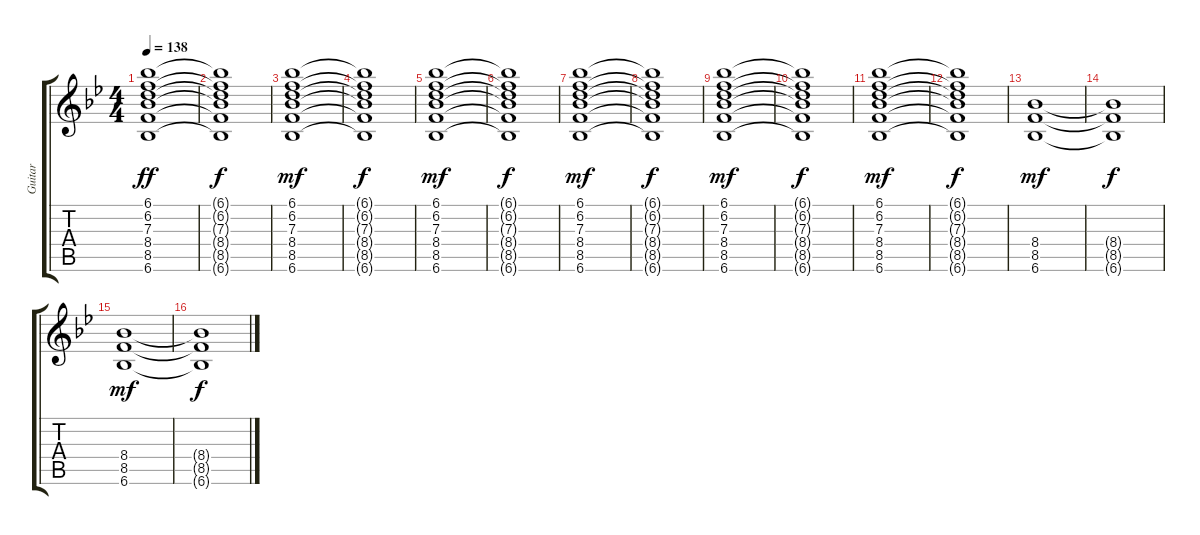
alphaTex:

\track ("Guitar" "Guitar") {instrument overdrivenguitar}
\staff {score tabs}
\tuning (E4 B3 G3 D3 A2 E2) {hide}
\ts (4 4)
\tempo 138
\clef g2
\ks bb
(6.1 6.2 7.3 8.4 8.5 6.6).1{dy ff} |
(6.1{t} 6.2{t} 7.3{t} 8.4{t} 8.5{t} 6.6{t}).1{dy f} |
(6.1 6.2 7.3 8.4 8.5 6.6).1{dy mf} |
(6.1{t} 6.2{t} 7.3{t} 8.4{t} 8.5{t} 6.6{t}).1{dy f} |
(6.1 6.2 7.3 8.4 8.5 6.6).1{dy mf} |
(6.1{t} 6.2{t} 7.3{t} 8.4{t} 8.5{t} 6.6{t}).1{dy f} |
(6.1 6.2 7.3 8.4 8.5 6.6).1{dy mf} |
(6.1{t} 6.2{t} 7.3{t} 8.4{t} 8.5{t} 6.6{t}).1{dy f} |
(6.1 6.2 7.3 8.4 8.5 6.6).1{dy mf} |
(6.1{t} 6.2{t} 7.3{t} 8.4{t} 8.5{t} 6.6{t}).1{dy f} |
(6.1 6.2 7.3 8.4 8.5 6.6).1{dy mf} |
(6.1{t} 6.2{t} 7.3{t} 8.4{t} 8.5{t} 6.6{t}).1{dy f} |
(8.4 8.5 6.6).1{dy mf} |
(8.4{t} 8.5{t} 6.6{t}).1{dy f} |
(8.4 8.5 6.6).1{dy mf} |
(8.4{t} 8.5{t} 6.6{t}).1{dy f}
